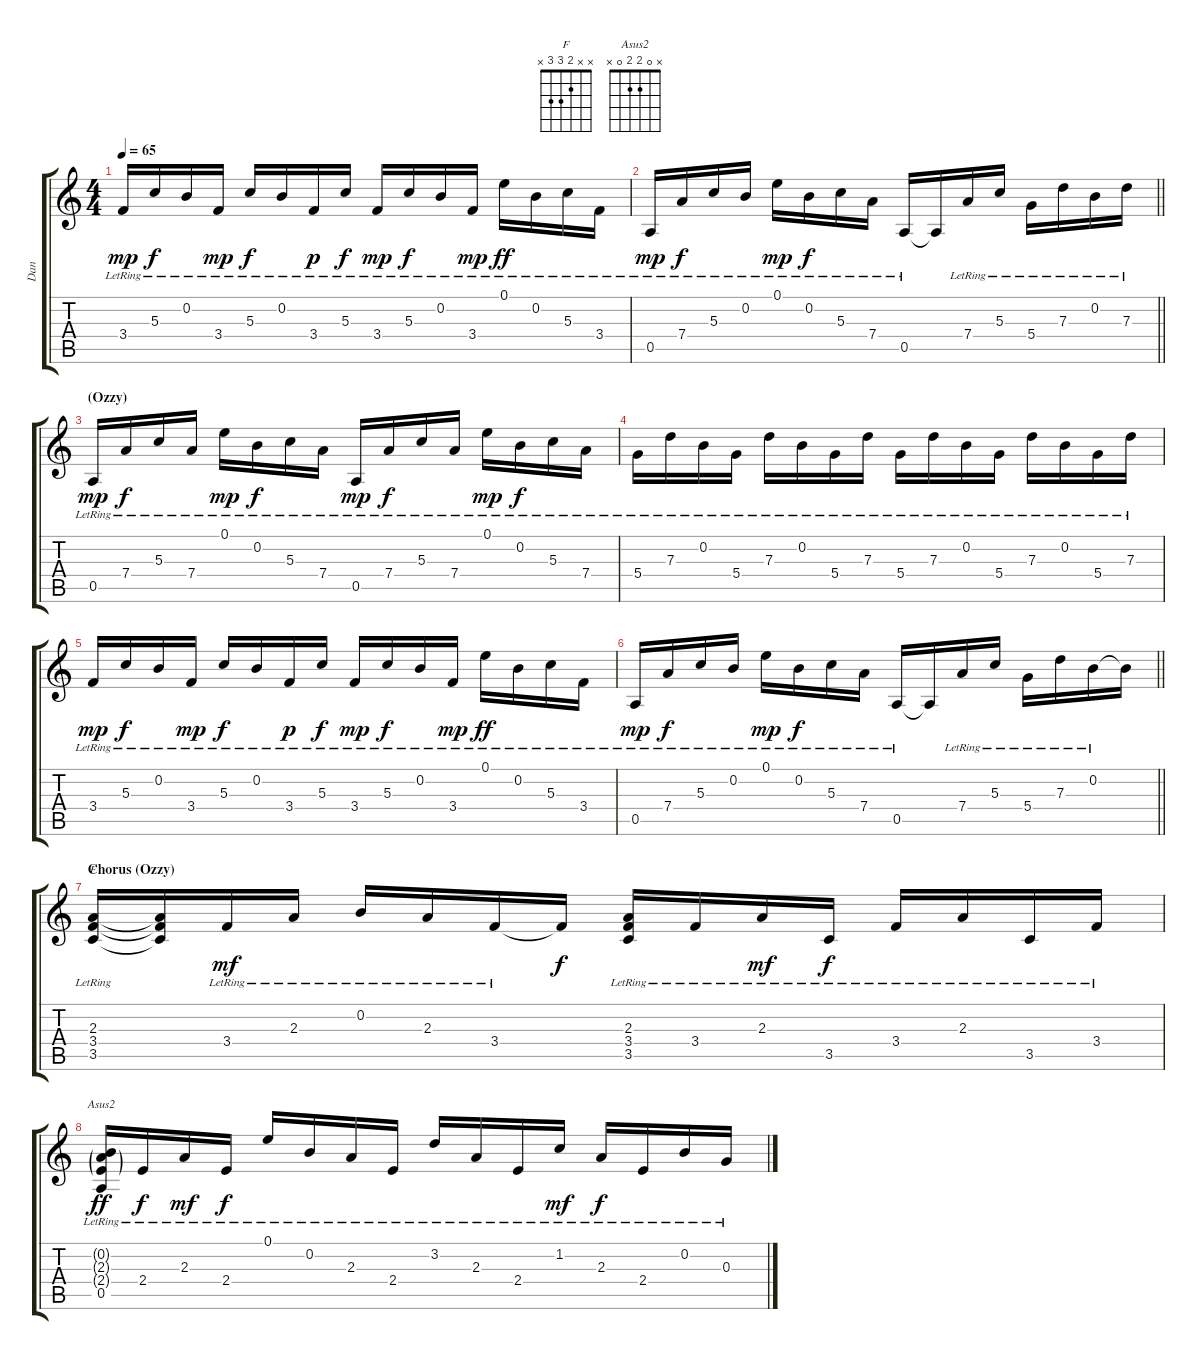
\track ("Dan" "Dan") {instrument acousticguitarsteel}
\staff {score tabs}
\tuning (E4 B3 G3 D3 A2 E2) {hide}
\chord ("F" x x 2 3 3 x)
\chord ("Asus2" x 0 2 2 0 x)
\ts (4 4)
\tempo 65
\clef g2
\ks c
3.4{lr}.16{dy mp} 5.3{lr}.16{dy f} 0.2{lr}.16 3.4{lr}.16{dy mp} 5.3{lr}.16{dy f} 0.2{lr}.16 3.4{lr}.16{dy p} 5.3{lr}.16{dy f} 3.4{lr}.16{dy mp} 5.3{lr}.16{dy f} 0.2{lr}.16 3.4{lr}.16{dy mp} 0.1{lr}.16{dy ff} 0.2{lr}.16 5.3{lr}.16 3.4{lr}.16 |
\barLineRight lightlight
0.5{lr}.16{dy mp} 7.4{lr}.16{dy f} 5.3{lr}.16 0.2{lr}.16 0.1{lr}.16{dy mp} 0.2{lr}.16{dy f} 5.3{lr}.16 7.4{lr}.16 0.5{lr}.16 0.5{t}.16 7.4{lr}.16 5.3{lr}.16 5.4{lr}.16 7.3{lr}.16 0.2{lr}.16 7.3{lr}.16 |
\section ("" "(Ozzy)")
0.5{lr}.16{dy mp} 7.4{lr}.16{dy f} 5.3{lr}.16 7.4{lr}.16 0.1{lr}.16{dy mp} 0.2{lr}.16{dy f} 5.3{lr}.16 7.4{lr}.16 0.5{lr}.16{dy mp} 7.4{lr}.16{dy f} 5.3{lr}.16 7.4{lr}.16 0.1{lr}.16{dy mp} 0.2{lr}.16{dy f} 5.3{lr}.16 7.4{lr}.16 |
5.4{lr}.16 7.3{lr}.16 0.2{lr}.16 5.4{lr}.16 7.3{lr}.16 0.2{lr}.16 5.4{lr}.16 7.3{lr}.16 5.4{lr}.16 7.3{lr}.16 0.2{lr}.16 5.4{lr}.16 7.3{lr}.16 0.2{lr}.16 5.4{lr}.16 7.3{lr}.16 |
3.4{lr}.16{dy mp} 5.3{lr}.16{dy f} 0.2{lr}.16 3.4{lr}.16{dy mp} 5.3{lr}.16{dy f} 0.2{lr}.16 3.4{lr}.16{dy p} 5.3{lr}.16{dy f} 3.4{lr}.16{dy mp} 5.3{lr}.16{dy f} 0.2{lr}.16 3.4{lr}.16{dy mp} 0.1{lr}.16{dy ff} 0.2{lr}.16 5.3{lr}.16 3.4{lr}.16 |
\barLineRight lightlight
0.5{lr}.16{dy mp} 7.4{lr}.16{dy f} 5.3{lr}.16 0.2{lr}.16 0.1{lr}.16{dy mp} 0.2{lr}.16{dy f} 5.3{lr}.16 7.4{lr}.16 0.5{lr}.16 0.5{t}.16 7.4{lr}.16 5.3{lr}.16 5.4{lr}.16 7.3{lr}.16 0.2{lr}.16 0.2{t}.16 |
\section ("" "Chorus (Ozzy)")
(2.3{lr} 3.4{lr} 3.5{lr}).16{ch "F"} (2.3{t} 3.4{t} 3.5{t}).16 3.4{lr}.16{dy mf} 2.3{lr}.16 0.2{lr}.16 2.3{lr}.16 3.4{lr}.16 3.4{t}.16{dy f} (2.3{lr} 3.4{lr} 3.5{lr}).16 3.4{lr}.16 2.3{lr}.16{dy mf} 3.5{lr}.16{dy f} 3.4{lr}.16 2.3{lr}.16 3.5{lr}.16 3.4{lr}.16 |
(0.2{g lr} 2.3{g lr} 2.4{g lr} 0.5{lr}).16{ch "Asus2" dy ff} 2.4{lr}.16{dy f} 2.3{lr}.16{dy mf} 2.4{lr}.16{dy f} 0.1{lr}.16 0.2{lr}.16 2.3{lr}.16 2.4{lr}.16 3.2{lr}.16 2.3{lr}.16 2.4{lr}.16 1.2{lr}.16{dy mf} 2.3{lr}.16{dy f} 2.4{lr}.16 0.2{lr}.16 0.3{lr}.16
